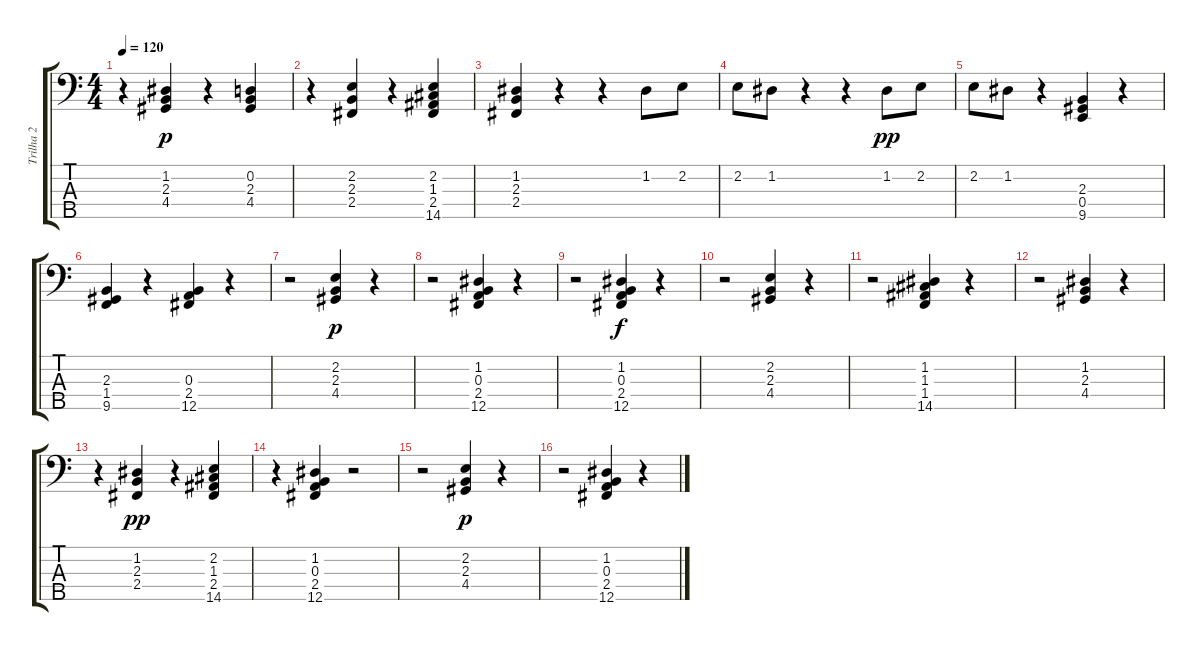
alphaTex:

\track ("Trilha 2" "Trilha 2") {instrument acousticguitarnylon}
\staff {score tabs}
\tuning (G2 D2 A1 E1 B0) {hide}
\ts (4 4)
\tempo 120
\clef f4
\ks c
r.4{dy p} (1.2 2.3 4.4).4 r.4 (0.2 2.3 4.4).4 |
r.4 (2.2 2.3 2.4).4 r.4 (2.2 1.3 2.4 14.5).4 |
(1.2 2.3 2.4).4 r.4 r.4 1.2.8 2.2.8 |
2.2.8 1.2.8 r.4 r.4 1.2.8{dy pp} 2.2.8 |
2.2.8 1.2.8 r.4 (2.3 0.4 9.5).4 r.4 |
(2.3 1.4 9.5).4 r.4 (0.3 2.4 12.5).4 r.4 |
r.2 (2.2 2.3 4.4).4{dy p} r.4 |
r.2 (1.2 0.3 2.4 12.5).4 r.4 |
r.2 (1.2 0.3 2.4 12.5).4{dy f} r.4 |
r.2 (2.2 2.3 4.4).4 r.4 |
r.2 (1.2 1.3 1.4 14.5).4 r.4 |
r.2 (1.2 2.3 4.4).4 r.4 |
r.4 (1.2 2.3 2.4).4{dy pp} r.4 (2.2 1.3 2.4 14.5).4 |
r.4 (1.2 0.3 2.4 12.5).4 r.2 |
r.2 (2.2 2.3 4.4).4{dy p} r.4 |
r.2 (1.2 0.3 2.4 12.5).4 r.4
